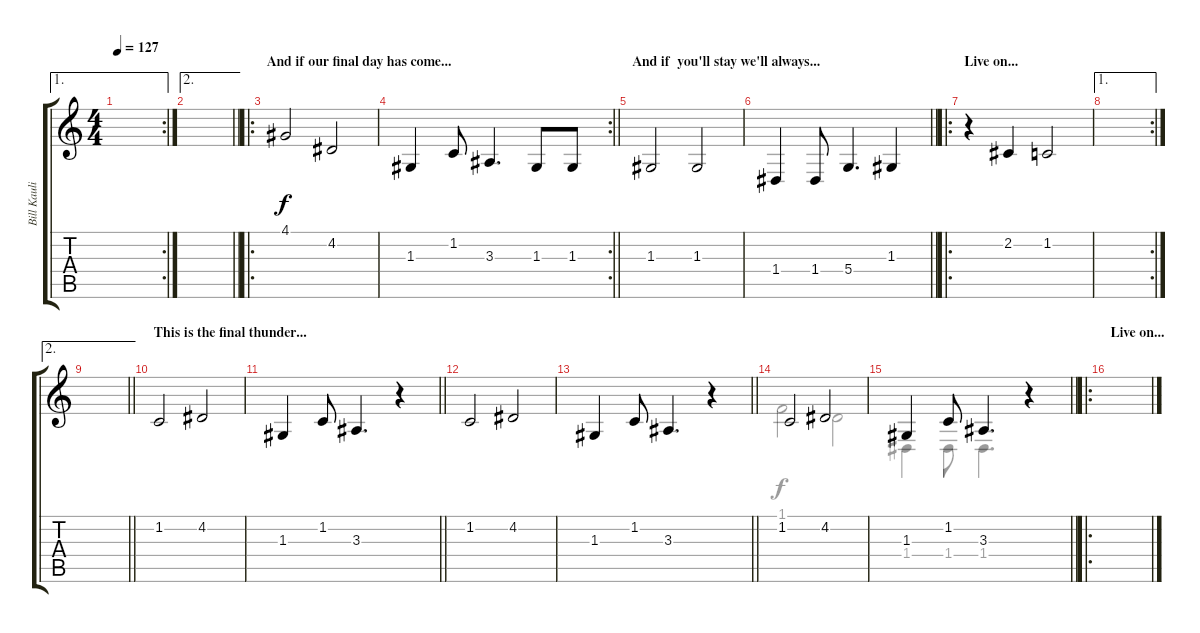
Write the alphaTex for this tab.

\track ("Bill Kaulitz (2nd)" "Bill Kauli") {instrument brightacousticpiano}
\staff {score tabs}
\tuning (E4 B3 G3 D3 A2 E2) {hide}
\voice
\ae 1
\rc 2
\ts (4 4)
\tempo 127
\clef g2
\ks c
|
\ae 2
\barLineRight lightlight
|
\ro
\section ("" "And if our final day has come...")
4.1.2 4.2.2 |
\rc 2
\barLineRight lightlight
1.3.4 1.2.8 3.3.4{d} 1.3.8 1.3.8 |
\section ("" "And if  you'll stay we'll always...")
1.3.2 1.3.2 |
\barLineRight lightlight
1.4.4 1.4.8 5.4.4{d} 1.3.4 |
\ro
\section ("" "Live on...")
r.4 2.2.4 1.2.2 |
\ae 1
\rc 2
|
\ae 2
\barLineRight lightlight
|
\section ("" "This is the final thunder...")
1.2.2 4.2.2 |
\barLineRight lightlight
1.3.4 1.2.8 3.3.4{d} r.4 |
1.2.2 4.2.2 |
\barLineRight lightlight
1.3.4 1.2.8 3.3.4{d} r.4 |
1.2.2 4.2.2 |
\barLineRight lightlight
1.3.4 1.2.8 3.3.4{d} r.4 |
\ro
\section ("" "Live on...")
\voice
\clef g2
\ottava regular
\simile none
\ks c
|
\barLineRight lightlight
|
|
\barLineRight lightlight
|
|
\barLineRight lightlight
|
|
|
\barLineRight lightlight
|
|
\barLineRight lightlight
|
|
\barLineRight lightlight
|
1.1.2 4.2.2 |
\barLineRight lightlight
1.4.4 1.4.8 1.4.4{d} r.4 |
